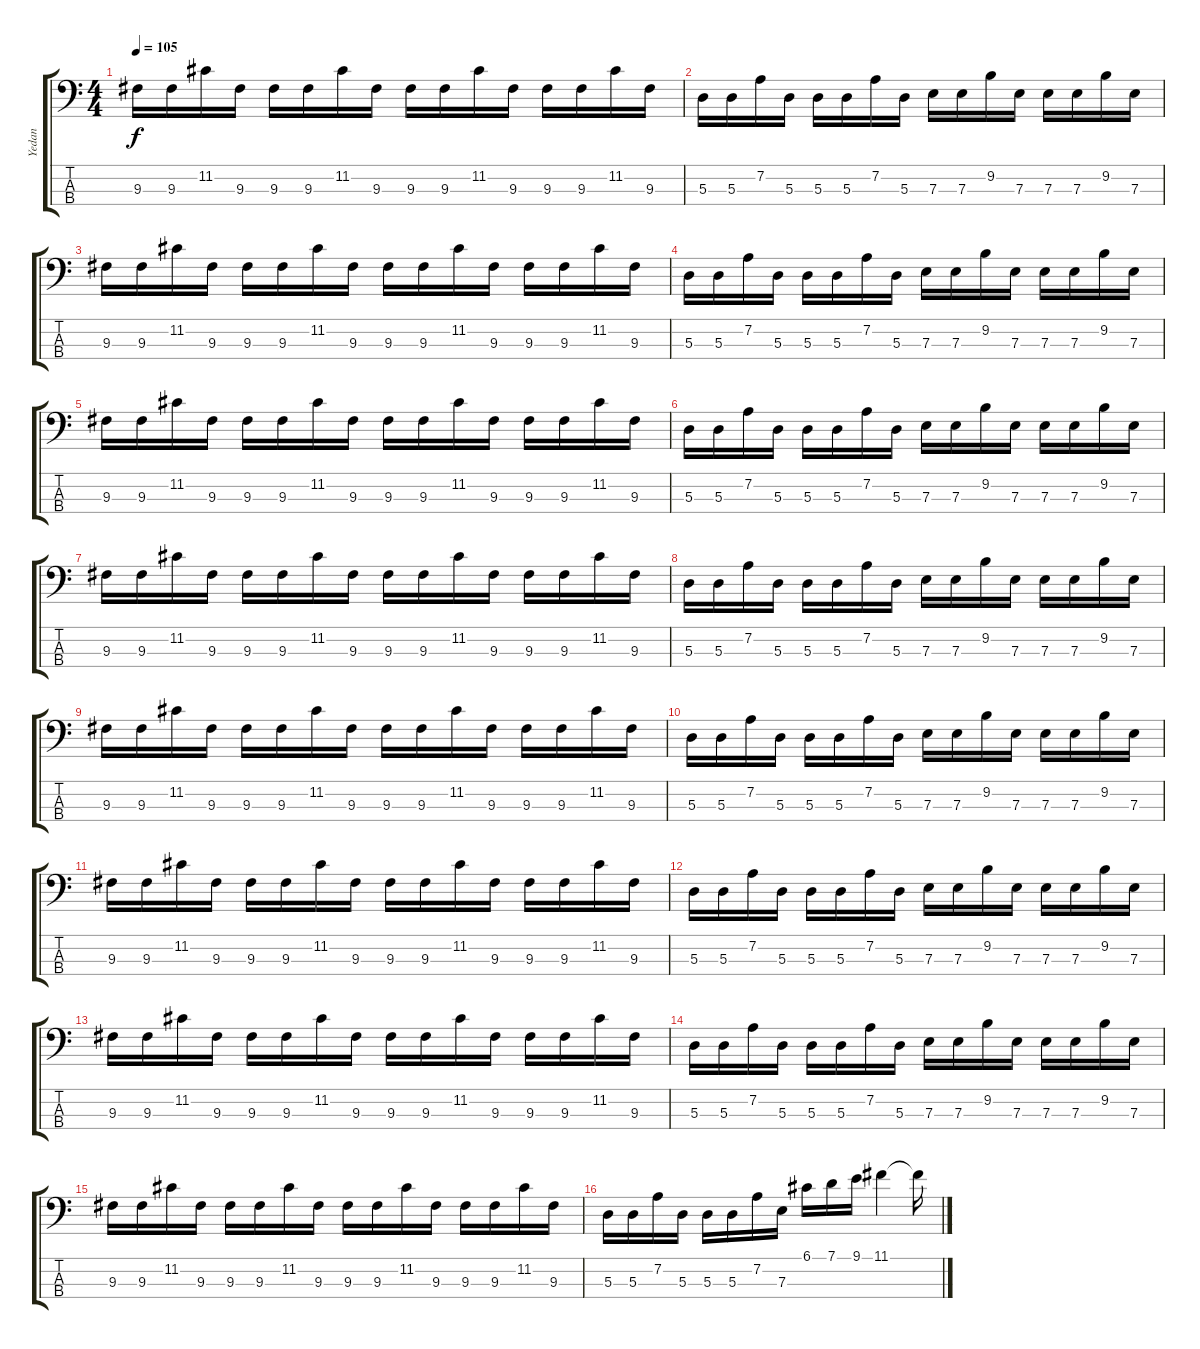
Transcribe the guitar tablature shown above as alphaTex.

\track ("Yedan" "Yedan") {instrument electricbassfinger}
\staff {score tabs}
\tuning (G2 D2 A1 E1) {hide}
\ts (4 4)
\tempo 105
\clef f4
\ks c
9.3.16{dy f} 9.3.16 11.2.16 9.3.16 9.3.16 9.3.16 11.2.16 9.3.16 9.3.16 9.3.16 11.2.16 9.3.16 9.3.16 9.3.16 11.2.16 9.3.16 |
5.3.16 5.3.16 7.2.16 5.3.16 5.3.16 5.3.16 7.2.16 5.3.16 7.3.16 7.3.16 9.2.16 7.3.16 7.3.16 7.3.16 9.2.16 7.3.16 |
9.3.16 9.3.16 11.2.16 9.3.16 9.3.16 9.3.16 11.2.16 9.3.16 9.3.16 9.3.16 11.2.16 9.3.16 9.3.16 9.3.16 11.2.16 9.3.16 |
5.3.16 5.3.16 7.2.16 5.3.16 5.3.16 5.3.16 7.2.16 5.3.16 7.3.16 7.3.16 9.2.16 7.3.16 7.3.16 7.3.16 9.2.16 7.3.16 |
9.3.16 9.3.16 11.2.16 9.3.16 9.3.16 9.3.16 11.2.16 9.3.16 9.3.16 9.3.16 11.2.16 9.3.16 9.3.16 9.3.16 11.2.16 9.3.16 |
5.3.16 5.3.16 7.2.16 5.3.16 5.3.16 5.3.16 7.2.16 5.3.16 7.3.16 7.3.16 9.2.16 7.3.16 7.3.16 7.3.16 9.2.16 7.3.16 |
9.3.16 9.3.16 11.2.16 9.3.16 9.3.16 9.3.16 11.2.16 9.3.16 9.3.16 9.3.16 11.2.16 9.3.16 9.3.16 9.3.16 11.2.16 9.3.16 |
5.3.16 5.3.16 7.2.16 5.3.16 5.3.16 5.3.16 7.2.16 5.3.16 7.3.16 7.3.16 9.2.16 7.3.16 7.3.16 7.3.16 9.2.16 7.3.16 |
9.3.16 9.3.16 11.2.16 9.3.16 9.3.16 9.3.16 11.2.16 9.3.16 9.3.16 9.3.16 11.2.16 9.3.16 9.3.16 9.3.16 11.2.16 9.3.16 |
5.3.16 5.3.16 7.2.16 5.3.16 5.3.16 5.3.16 7.2.16 5.3.16 7.3.16 7.3.16 9.2.16 7.3.16 7.3.16 7.3.16 9.2.16 7.3.16 |
9.3.16 9.3.16 11.2.16 9.3.16 9.3.16 9.3.16 11.2.16 9.3.16 9.3.16 9.3.16 11.2.16 9.3.16 9.3.16 9.3.16 11.2.16 9.3.16 |
5.3.16 5.3.16 7.2.16 5.3.16 5.3.16 5.3.16 7.2.16 5.3.16 7.3.16 7.3.16 9.2.16 7.3.16 7.3.16 7.3.16 9.2.16 7.3.16 |
9.3.16 9.3.16 11.2.16 9.3.16 9.3.16 9.3.16 11.2.16 9.3.16 9.3.16 9.3.16 11.2.16 9.3.16 9.3.16 9.3.16 11.2.16 9.3.16 |
5.3.16 5.3.16 7.2.16 5.3.16 5.3.16 5.3.16 7.2.16 5.3.16 7.3.16 7.3.16 9.2.16 7.3.16 7.3.16 7.3.16 9.2.16 7.3.16 |
9.3.16 9.3.16 11.2.16 9.3.16 9.3.16 9.3.16 11.2.16 9.3.16 9.3.16 9.3.16 11.2.16 9.3.16 9.3.16 9.3.16 11.2.16 9.3.16 |
5.3.16 5.3.16 7.2.16 5.3.16 5.3.16 5.3.16 7.2.16 7.3.16 6.1.16 7.1.16 9.1.16 11.1.4 11.1{t}.16
